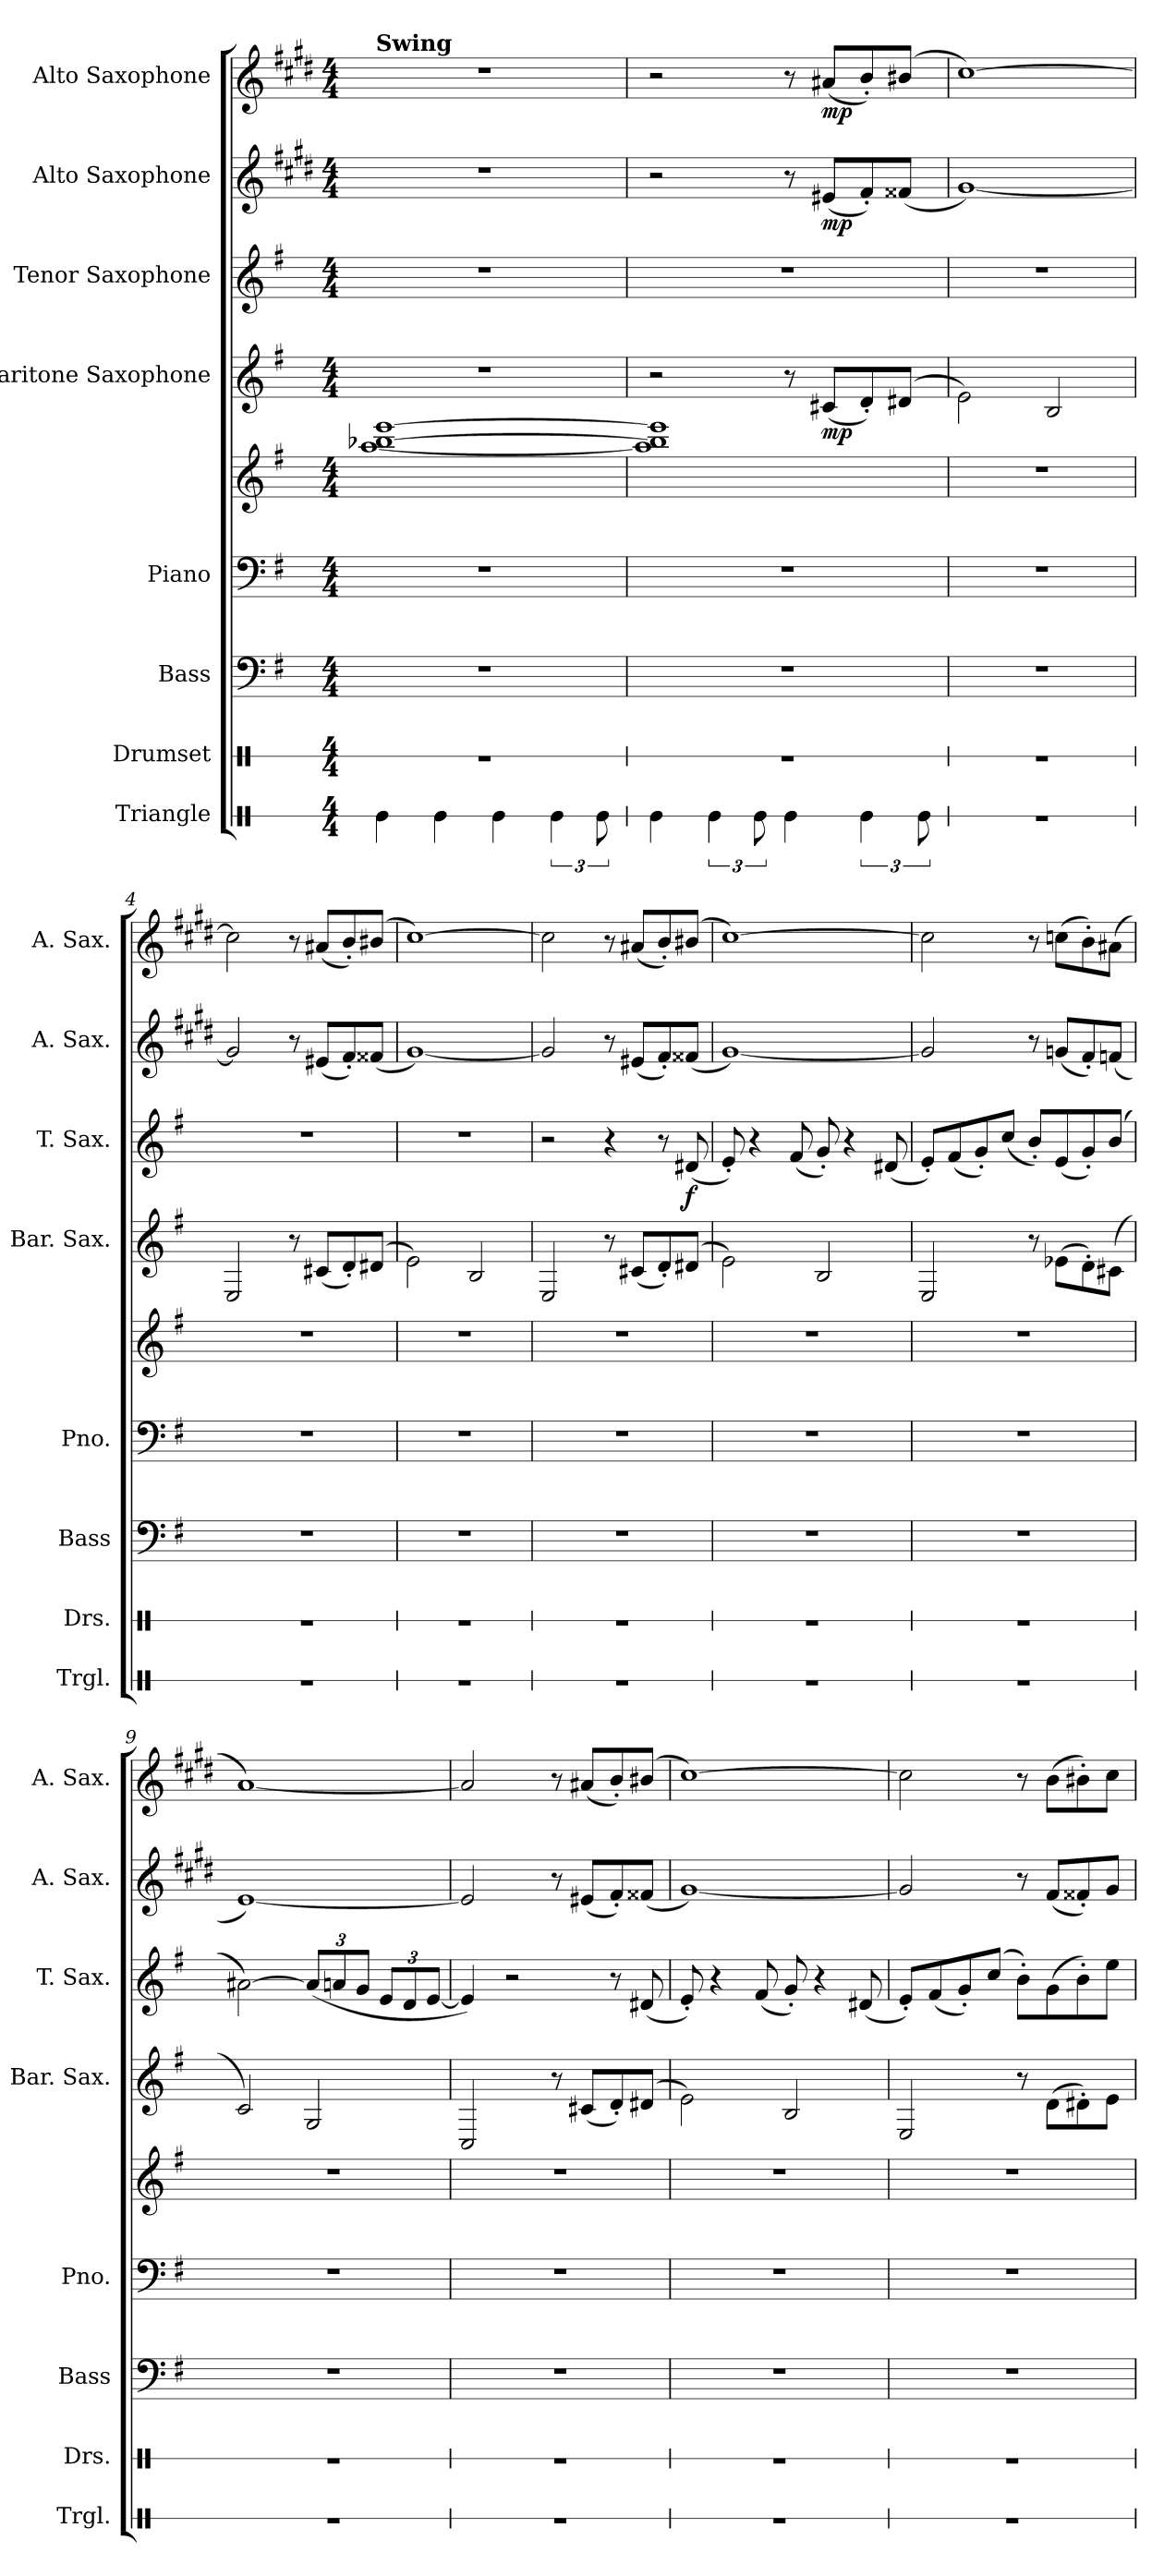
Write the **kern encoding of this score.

**kern	**kern	**kern	**kern	**kern	**kern	**dynam	**kern	**dynam	**kern	**dynam	**kern	**dynam
*part8	*part7	*part6	*part5	*part5	*part4	*part4	*part3	*part3	*part2	*part2	*part1	*part1
*staff9	*staff8	*staff7	*staff6	*staff5	*staff4	*staff4	*staff3	*staff3	*staff2	*staff2	*staff1	*staff1
*I"Triangle	*I"Drumset	*I"Bass	*I"Piano	*	*I"Baritone Saxophone	*	*I"Tenor Saxophone	*	*I"Alto Saxophone	*	*I"Alto Saxophone	*
*I'Trgl.	*I'Drs.	*I'Bass	*I'Pno.	*	*I'Bar. Sax.	*	*I'T. Sax.	*	*I'A. Sax.	*	*I'A. Sax.	*
*stria1	*stria1	*	*	*	*	*	*	*	*	*	*	*
*clefX	*clefX	*clefF4	*clefF4	*clefG2	*clefG2	*	*clefG2	*	*clefG2	*	*clefG2	*
*	*	*ITrd7c12	*	*	*ITrd12c21	*	*ITrd8c14	*	*ITrd5c9	*	*ITrd5c9	*
*k[]	*k[]	*k[f#]	*k[f#]	*k[f#]	*k[f#]	*	*k[f#]	*	*k[f#]	*	*k[f#]	*
*M4/4	*M4/4	*M4/4	*M4/4	*M4/4	*M4/4	*	*M4/4	*	*M4/4	*	*M4/4	*
*MM120	*MM120	*MM120	*MM120	*MM120	*MM120	*	*MM120	*	*MM120	*	*MM120	*
=1	=1	=1	=1	=1	=1	=1	=1	=1	=1	=1	=1	=1
!	!	!	!	!	!	!	!	!	!	!	!LO:TX:a:B:t=Swing	!
4Re\	1r	1r	1r	[1aa [1bb-X [1eee	1r	.	1r	.	1r	.	1r	.
4Re\	.	.	.	.	.	.	.	.	.	.	.	.
4Re\	.	.	.	.	.	.	.	.	.	.	.	.
6Re\	.	.	.	.	.	.	.	.	.	.	.	.
12Re\	.	.	.	.	.	.	.	.	.	.	.	.
=2	=2	=2	=2	=2	=2	=2	=2	=2	=2	=2	=2	=2
4Re\	1r	1r	1r	1aa] 1bb-] 1eee]	2r	.	1r	.	2r	.	2r	.
6Re\	.	.	.	.	.	.	.	.	.	.	.	.
12Re\	.	.	.	.	.	.	.	.	.	.	.	.
4Re\	.	.	.	.	8r	.	.	.	8r	.	8r	.
!	!	!	!	!	!	!LO:DY:b	!	!	!	!LO:DY:b	!	!LO:DY:b
.	.	.	.	.	(8C#X/L	mp	.	.	(8G#X/L	mp	(8c#X/L	mp
6Re\	.	.	.	.	8D'/)	.	.	.	8A'/)	.	8d'/)	.
.	.	.	.	.	(8D#X/J	.	.	.	(8A#X/J	.	(8d#X/J	.
12Re\	.	.	.	.	.	.	.	.	.	.	.	.
=3	=3	=3	=3	=3	=3	=3	=3	=3	=3	=3	=3	=3
1r	1r	1r	1r	1r	2E\)	.	1r	.	[1B)	.	[1e)	.
.	.	.	.	.	2BB/	.	.	.	.	.	.	.
=4	=4	=4	=4	=4	=4	=4	=4	=4	=4	=4	=4	=4
1r	1r	1r	1r	1r	2EE/	.	1r	.	2B/]	.	2e\]	.
.	.	.	.	.	8r	.	.	.	8r	.	8r	.
.	.	.	.	.	(8C#X/L	.	.	.	(8G#X/L	.	(8c#X/L	.
.	.	.	.	.	8D'/)	.	.	.	8A'/)	.	8d'/)	.
.	.	.	.	.	(8D#X/J	.	.	.	(8A#X/J	.	(8d#X/J	.
=5	=5	=5	=5	=5	=5	=5	=5	=5	=5	=5	=5	=5
1r	1r	1r	1r	1r	2E\)	.	1r	.	[1B)	.	[1e)	.
.	.	.	.	.	2BB/	.	.	.	.	.	.	.
!!LO:PB:g=z
=6	=6	=6	=6	=6	=6	=6	=6	=6	=6	=6	=6	=6
1r	1r	1r	1r	1r	2EE/	.	2r	.	2B/]	.	2e\]	.
.	.	.	.	.	8r	.	4r	.	8r	.	8r	.
.	.	.	.	.	(8C#X/L	.	.	.	(8G#X/L	.	(8c#X/L	.
.	.	.	.	.	8D'/)	.	8r	.	8A'/)	.	8d'/)	.
!	!	!	!	!	!	!	!	!LO:DY:b	!	!	!	!
.	.	.	.	.	(8D#X/J	.	(8D#X/	f	(8A#X/J	.	(8d#X/J	.
=7	=7	=7	=7	=7	=7	=7	=7	=7	=7	=7	=7	=7
1r	1r	1r	1r	1r	2E\)	.	8E'/)	.	[1B)	.	[1e)	.
.	.	.	.	.	.	.	4r	.	.	.	.	.
.	.	.	.	.	.	.	(8F#/	.	.	.	.	.
.	.	.	.	.	2BB/	.	8G'/)	.	.	.	.	.
.	.	.	.	.	.	.	4r	.	.	.	.	.
.	.	.	.	.	.	.	(8D#X/	.	.	.	.	.
=8	=8	=8	=8	=8	=8	=8	=8	=8	=8	=8	=8	=8
1r	1r	1r	1r	1r	2EE/	.	8E'/L)	.	2B/]	.	2e\]	.
.	.	.	.	.	.	.	(8F#/	.	.	.	.	.
.	.	.	.	.	.	.	8G'/)	.	.	.	.	.
.	.	.	.	.	.	.	(8c/J	.	.	.	.	.
.	.	.	.	.	8r	.	8B'/L)	.	8r	.	8r	.
.	.	.	.	.	(8E-X\L	.	(8E/	.	(8B-X/L	.	(8e-X\L	.
.	.	.	.	.	8D'\)	.	8G'/)	.	8A'/)	.	8d'\)	.
.	.	.	.	.	(8C#X\J	.	(8B/J	.	(8A-X/J	.	(8c#X\J	.
=9	=9	=9	=9	=9	=9	=9	=9	=9	=9	=9	=9	=9
1r	1r	1r	1r	1r	2C/)	.	[2A#X\)	.	[1G)	.	[1c)	.
*	*	*	*	*	*	*	*Xbrackettup	*	*	*	*	*
.	.	.	.	.	2GG/	.	(12A#/L]	.	.	.	.	.
.	.	.	.	.	.	.	12An/	.	.	.	.	.
.	.	.	.	.	.	.	12G/J	.	.	.	.	.
.	.	.	.	.	.	.	12E/L	.	.	.	.	.
.	.	.	.	.	.	.	12D/	.	.	.	.	.
.	.	.	.	.	.	.	[12E/J	.	.	.	.	.
!!LO:PB:g=z
=10	=10	=10	=10	=10	=10	=10	=10	=10	=10	=10	=10	=10
1r	1r	1r	1r	1r	2CC/	.	4E/])	.	2G/]	.	2c/]	.
.	.	.	.	.	.	.	2r	.	.	.	.	.
.	.	.	.	.	8r	.	.	.	8r	.	8r	.
.	.	.	.	.	(8C#X/L	.	.	.	(8G#X/L	.	(8c#X/L	.
.	.	.	.	.	8D'/)	.	8r	.	8A'/)	.	8d'/)	.
.	.	.	.	.	(8D#X/J	.	(8D#X/	.	(8A#X/J	.	(8d#X/J	.
=11	=11	=11	=11	=11	=11	=11	=11	=11	=11	=11	=11	=11
1r	1r	1r	1r	1r	2E\)	.	8E'/)	.	[1B)	.	[1e)	.
.	.	.	.	.	.	.	4r	.	.	.	.	.
.	.	.	.	.	.	.	(8F#/	.	.	.	.	.
.	.	.	.	.	2BB/	.	8G'/)	.	.	.	.	.
.	.	.	.	.	.	.	4r	.	.	.	.	.
.	.	.	.	.	.	.	(8D#X/	.	.	.	.	.
=12	=12	=12	=12	=12	=12	=12	=12	=12	=12	=12	=12	=12
1r	1r	1r	1r	1r	2EE/	.	8E'/L)	.	2B/]	.	2e\]	.
.	.	.	.	.	.	.	(8F#/	.	.	.	.	.
.	.	.	.	.	.	.	8G'/)	.	.	.	.	.
.	.	.	.	.	.	.	(8c/J	.	.	.	.	.
.	.	.	.	.	8r	.	8B'\L)	.	8r	.	8r	.
.	.	.	.	.	(8D\L	.	(8G\	.	(8A/L	.	(8d\L	.
.	.	.	.	.	8D#X'\)	.	8B'\)	.	8A#X'/)	.	8d#X'\)	.
.	.	.	.	.	8E\J	.	8e\J	.	8B/J	.	8e\J	.
=	=	=	=	=	=	=	=	=	=	=	=	=
*-	*-	*-	*-	*-	*-	*-	*-	*-	*-	*-	*-	*-
